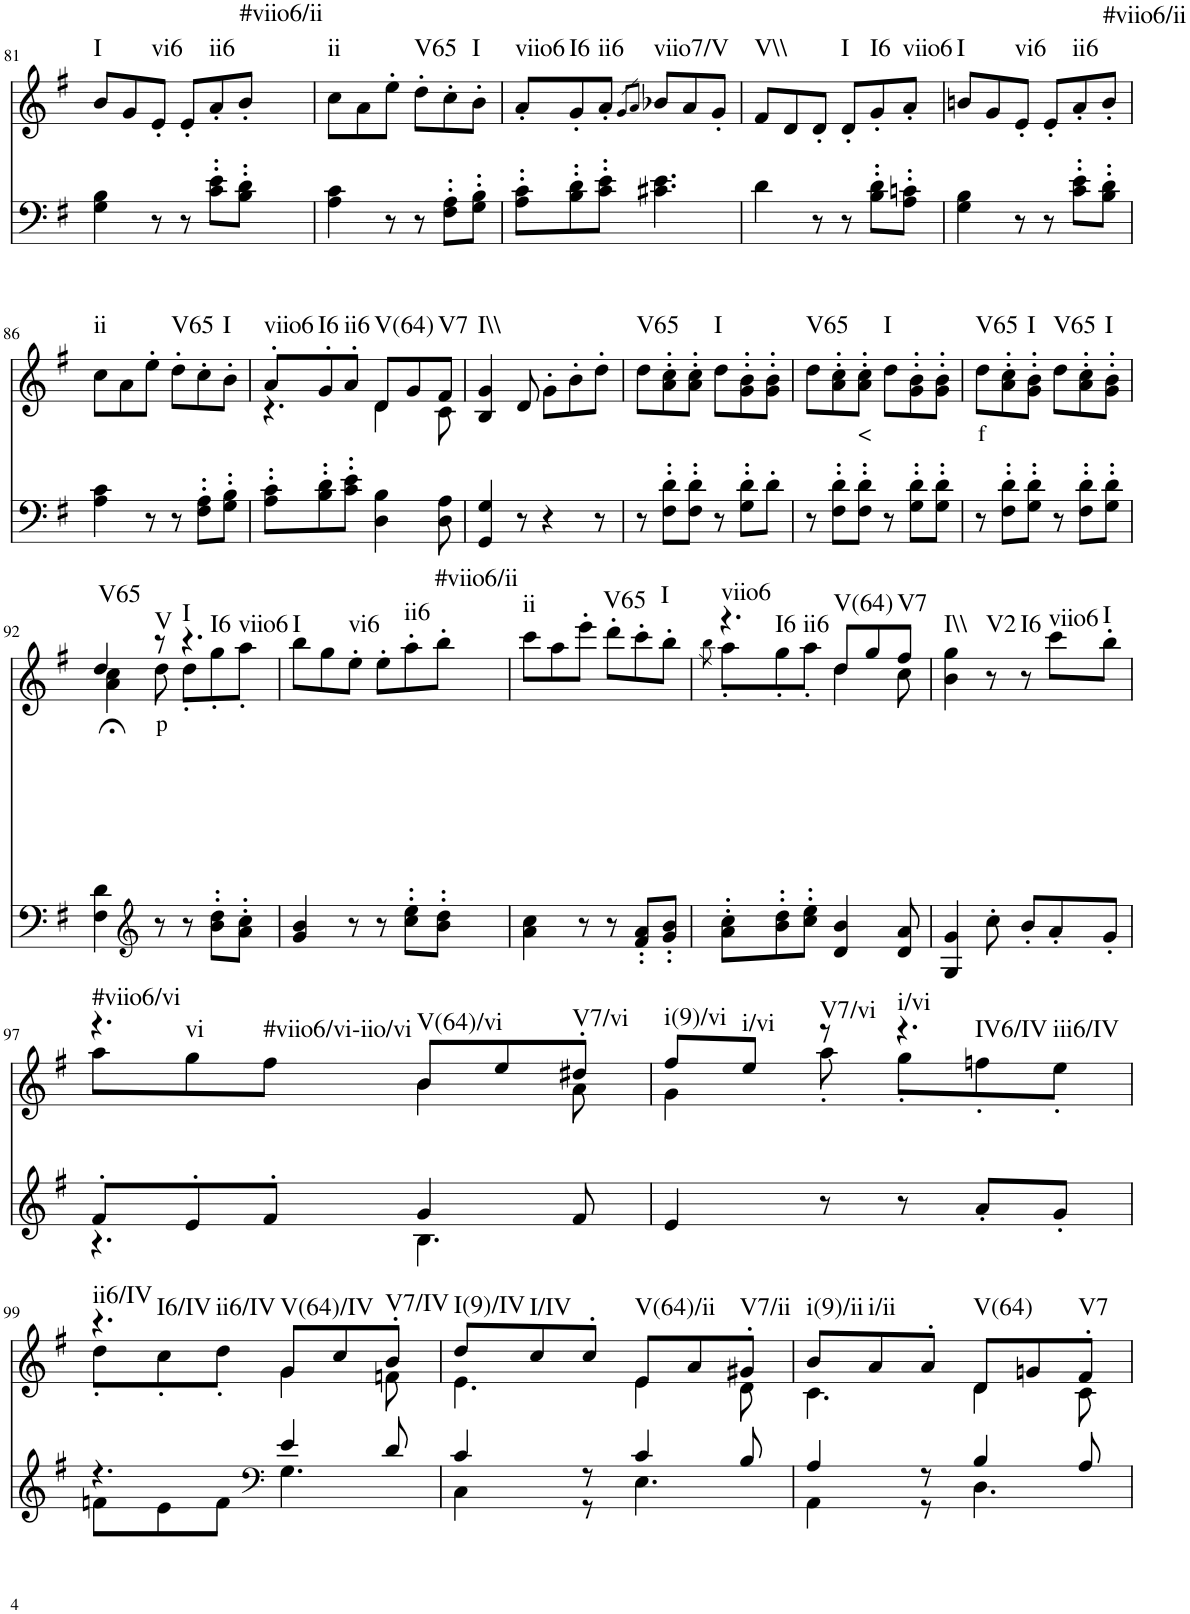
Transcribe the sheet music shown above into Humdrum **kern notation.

**kern	**kern	**text	**harte
*part2	*part1	*part1	*part1
*staff2	*staff1	*staff1	*
*I"Piano	*I"Piano	*	*
*I'Pno	*I'Pno	*	*
!!LO:PB:g=z
*clefF4	*clefG2	*	*
*k[f#]	*k[f#]	*	*
*G:	*G:	*	*
*M6/8	*M6/8	*	*
=81	=81	=81	=81
!	!	!	!LO:H:kt=I
4G\ 4B\	8b/L	.	N
.	8g/	.	.
!	!	!	!LO:H:kt=vi6
8r	8e'/J	.	N
8r	8e'/L	.	.
!	!	!	!LO:H:kt=ii6
8c\' 8e\'L	8a'/	.	N
!	!	!	!LO:H:kt=#viio6/ii
8B\' 8d\'J	8b'/J	.	N
=82	=82	=82	=82
!	!	!	!LO:H:kt=ii
4A\ 4c\	8cc\L	.	N
.	8a\	.	.
8r	8ee'\J	.	.
!	!	!	!LO:H:kt=V65
8r	8dd'\L	.	N
8F#\' 8A\'L	8cc'\	.	.
!	!	!	!LO:H:kt=I
8G\' 8B\'J	8b'\J	.	N
=83	=83	=83	=83
!	!	!	!LO:H:kt=viio6
8A\' 8c\'L	8a'/L	.	N
!	!	!	!LO:H:kt=I6
8B\' 8d\'	8g'/	.	N
!	!	!	!LO:H:kt=ii6
8c\' 8e\'J	8a'/J	.	N
.	8qg/L	.	.
.	8qa/J	.	.
!	!	!	!LO:H:kt=viio7/V
4.c#X\ 4.e\	8b-X/L	.	N
.	8a/	.	.
.	8g'/J	.	.
=84	=84	=84	=84
!	!	!	!LO:H:kt=V\\
4d\	8f#/L	.	N
.	8d/	.	.
8r	8d'/J	.	.
!	!	!	!LO:H:kt=I
8r	8d'/L	.	N
!	!	!	!LO:H:kt=I6
8B\' 8d\'L	8g'/	.	N
!	!	!	!LO:H:kt=viio6
8A\' 8cn\'J	8a'/J	.	N
=85	=85	=85	=85
!	!	!	!LO:H:kt=I
4G\ 4B\	8bn/L	.	N
.	8g/	.	.
!	!	!	!LO:H:kt=vi6
8r	8e'/J	.	N
8r	8e'/L	.	.
!	!	!	!LO:H:kt=ii6
8c\' 8e\'L	8a'/	.	N
!	!	!	!LO:H:kt=#viio6/ii
8B\' 8d\'J	8b'/J	.	N
!!LO:LB:g=z
=86	=86	=86	=86
!	!	!	!LO:H:kt=ii
4A\ 4c\	8cc\L	.	N
.	8a\	.	.
8r	8ee'\J	.	.
!	!	!	!LO:H:kt=V65
8r	8dd'\L	.	N
8F#\' 8A\'L	8cc'\	.	.
!	!	!	!LO:H:kt=I
8G\' 8B\'J	8b'\J	.	N
=87	=87	=87	=87
*	*^	*	*
!	!	!	!	!LO:H:kt=viio6
8A\' 8c\'L	8a'/L	4.r	.	N
!	!	!	!	!LO:H:kt=I6
8B\' 8d\'	8g'/	.	.	N
!	!	!	!	!LO:H:kt=ii6
8c\' 8e\'J	8a'/J	.	.	N
!	!	!	!	!LO:H:kt=V(64)
4D\ 4B\	8d/L	4d\	.	N
.	8g/	.	.	.
!	!	!	!	!LO:H:kt=V7
8D\ 8A\	8f#/J	8c\	.	N
=88	=88	=88	=88	=88
!	!	!	!	!LO:H:kt=I\\
*	*v	*v	*	*
4GG/ 4G/	4B/ 4g/	.	N
8r	8d/	.	.
4r	8g'\L	.	.
.	8b'\	.	.
8r	8dd'\J	.	.
=89	=89	=89	=89
!	!	!	!LO:H:kt=V65
8r	8dd\L	.	N
8F#\' 8d\'L	8a\' 8cc\'	.	.
8F#\' 8d\'J	8a\' 8cc\'J	.	.
!	!	!	!LO:H:kt=I
8r	8dd\L	.	N
8G\' 8d\'L	8g\' 8b\'	.	.
8d'\J	8g\' 8b\'J	.	.
=90	=90	=90	=90
!	!	!	!LO:H:kt=V65
8r	8dd\L	.	N
8F#\' 8d\'L	8a\' 8cc\'	.	.
!	!	!LO:LY:b	!
8F#\' 8d\'J	8a\' 8cc\'J	<	.
!	!	!	!LO:H:kt=I
8r	8dd\L	.	N
8G\' 8d\'L	8g\' 8b\'	.	.
8G\' 8d\'J	8g\' 8b\'J	.	.
=91	=91	=91	=91
!	!	!LO:LY:b	!LO:H:kt=V65
8r	8dd\L	f	N
8F#\' 8d\'L	8a\' 8cc\'	.	.
!	!	!	!LO:H:kt=I
8G\' 8d\'J	8g\' 8b\'J	.	N
!	!	!	!LO:H:kt=V65
8r	8dd\L	.	N
8F#\' 8d\'L	8a\' 8cc\'	.	.
!	!	!	!LO:H:kt=I
8G\' 8d\'J	8g\' 8b\'J	.	N
!!LO:LB:g=z
=92	=92	=92	=92
*	*^	*	*
!	!	!	!	!LO:H:kt=V65
4F#\;< 4d\;<	4dd/	4a\ 4cc\	.	N
*clefG2	*	*	*	*
!	!	!	!LO:LY:b	!LO:H:kt=V
8r	8r	8dd\	p	N
!	!	!	!	!LO:H:n=1:kt=I6
!	!	!	!	!LO:H:n=2:kt=viio6
!	!	!	!	!LO:H:n=3:kt=I
8r	4.r	8dd'\L	.	N N N
8b\' 8dd\'L	.	8gg'\	.	.
8a\' 8cc\'J	.	8aa'\J	.	.
=93	=93	=93	=93	=93
!	!	!	!	!LO:H:kt=I
*	*v	*v	*	*
4g/ 4b/	8bb\L	.	N
.	8gg\	.	.
!	!	!	!LO:H:kt=vi6
8r	8ee'\J	.	N
8r	8ee'\L	.	.
!	!	!	!LO:H:kt=ii6
8cc\' 8ee\'L	8aa'\	.	N
!	!	!	!LO:H:kt=#viio6/ii
8b\' 8dd\'J	8bb'\J	.	N
=94	=94	=94	=94
!	!	!	!LO:H:kt=ii
4a\ 4cc\	8ccc\L	.	N
.	8aa\	.	.
8r	8eee'\J	.	.
!	!	!	!LO:H:kt=V65
8r	8ddd'\L	.	N
8f#/' 8a/'L	8ccc'\	.	.
!	!	!	!LO:H:kt=I
8g/' 8b/'J	8bb'\J	.	N
=95	=95	=95	=95
*	*^	*	*
.	.	8qbb\	.	.
!	!	!	!	!LO:H:n=1:kt=viio6
!	!	!	!	!LO:H:n=2:kt=I6
!	!	!	!	!LO:H:n=3:kt=ii6
8a\' 8cc\'L	4.r	8aa'\L	.	N N N
8b\' 8dd\'	.	8gg'\	.	.
8cc\' 8ee\'J	.	8aa'\J	.	.
!	!	!	!	!LO:H:kt=V(64)
4d/ 4b/	8dd/L	4dd\	.	N
.	8gg/	.	.	.
!	!	!	!	!LO:H:kt=V7
8d/ 8a/	8ff#/J	8cc\	.	N
=96	=96	=96	=96	=96
!	!	!	!	!LO:H:kt=I\\
*	*v	*v	*	*
4G/ 4g/	4b\ 4gg\	.	N
!	!	!	!LO:H:kt=V2
8cc'\	8r	.	N
!	!	!	!LO:H:kt=I6
8b'/L	8r	.	N
!	!	!	!LO:H:kt=viio6
8a'/	8ccc\L	.	N
!	!	!	!LO:H:kt=I
8g'/J	8bb'\J	.	N
!!LO:LB:g=z
=97	=97	=97	=97
*^	*^	*	*
!	!	!	!	!	!LO:H:n=1:kt=#viio6/vi
!	!	!	!	!	!LO:H:n=2:kt=vi
!	!	!	!	!	!LO:H:n=3:kt=#viio6/vi-iio/vi
8f#'/L	4.r	4.r	8aa\L	.	N N N
8e'/	.	.	8gg\	.	.
8f#'/J	.	.	8ff#\J	.	.
!	!	!	!	!	!LO:H:kt=V(64)/vi
4g/	4.B\	8b/L	4b\	.	N
.	.	8ee/	.	.	.
!	!	!	!	!	!LO:H:kt=V7/vi
8f#/	.	8dd#X'/J	8a\	.	N
*v	*v	*	*	*	*
=98	=98	=98	=98	=98
!	!	!	!	!LO:H:kt=i(9)/vi
4e/	8ff#/L	4g\	.	N
!	!	!	!	!LO:H:kt=i/vi
.	8ee/J	.	.	N
!	!	!	!	!LO:H:kt=V7/vi
8r	8r	8aa'\	.	N
!	!	!	!	!LO:H:n=1:kt=i/vi
!	!	!	!	!LO:H:n=2:kt=IV6/IV
!	!	!	!	!LO:H:n=3:kt=iii6/IV
8r	4.r	8gg'\L	.	N N N
8a'/L	.	8ffn'\	.	.
8g'/J	.	8ee'\J	.	.
!!LO:LB:g=z	!!
=99	=99	=99	=99	=99
*^	*	*	*	*
!	!	!	!	!	!LO:H:n=1:kt=ii6/IV
!	!	!	!	!	!LO:H:n=2:kt=I6/IV
!	!	!	!	!	!LO:H:n=3:kt=ii6/IV
4.r	8fn\L	4.r	8dd'\L	.	N N N
.	8e\	.	8cc'\	.	.
.	8f\J	.	8dd'\J	.	.
*clefF4	*	*	*	*	*
!	!	!	!	!	!LO:H:kt=V(64)/IV
4e/	4.G\	8g/L	4g\	.	N
.	.	8cc/	.	.	.
!	!	!	!	!	!LO:H:kt=V7/IV
8d/	.	8b'/J	8fn\	.	N
=100	=100	=100	=100	=100	=100
!	!	!	!	!	!LO:H:kt=I(9)/IV
4c/	4C\	8dd/L	4.e\	.	N
!	!	!	!	!	!LO:H:kt=I/IV
.	.	8cc/	.	.	N
8r	8r	8cc'/J	.	.	.
!	!	!	!	!	!LO:H:kt=V(64)/ii
4c/	4.E\	8e/L	4e\	.	N
.	.	8a/	.	.	.
!	!	!	!	!	!LO:H:kt=V7/ii
8B/	.	8g#X'/J	8d\	.	N
=101	=101	=101	=101	=101	=101
!	!	!	!	!	!LO:H:kt=i(9)/ii
4A/	4AA\	8b/L	4.c\	.	N
!	!	!	!	!	!LO:H:kt=i/ii
.	.	8a/	.	.	N
8r	8r	8a'/J	.	.	.
!	!	!	!	!	!LO:H:kt=V(64)
4B/	4.D\	8d/L	4d\	.	N
.	.	8gn/	.	.	.
!	!	!	!	!	!LO:H:kt=V7
8A/	.	8f#'/J	8c\	.	N
*v	*v	*	*	*	*
*	*v	*v	*	*
=	=	=	=
*-	*-	*-	*-
